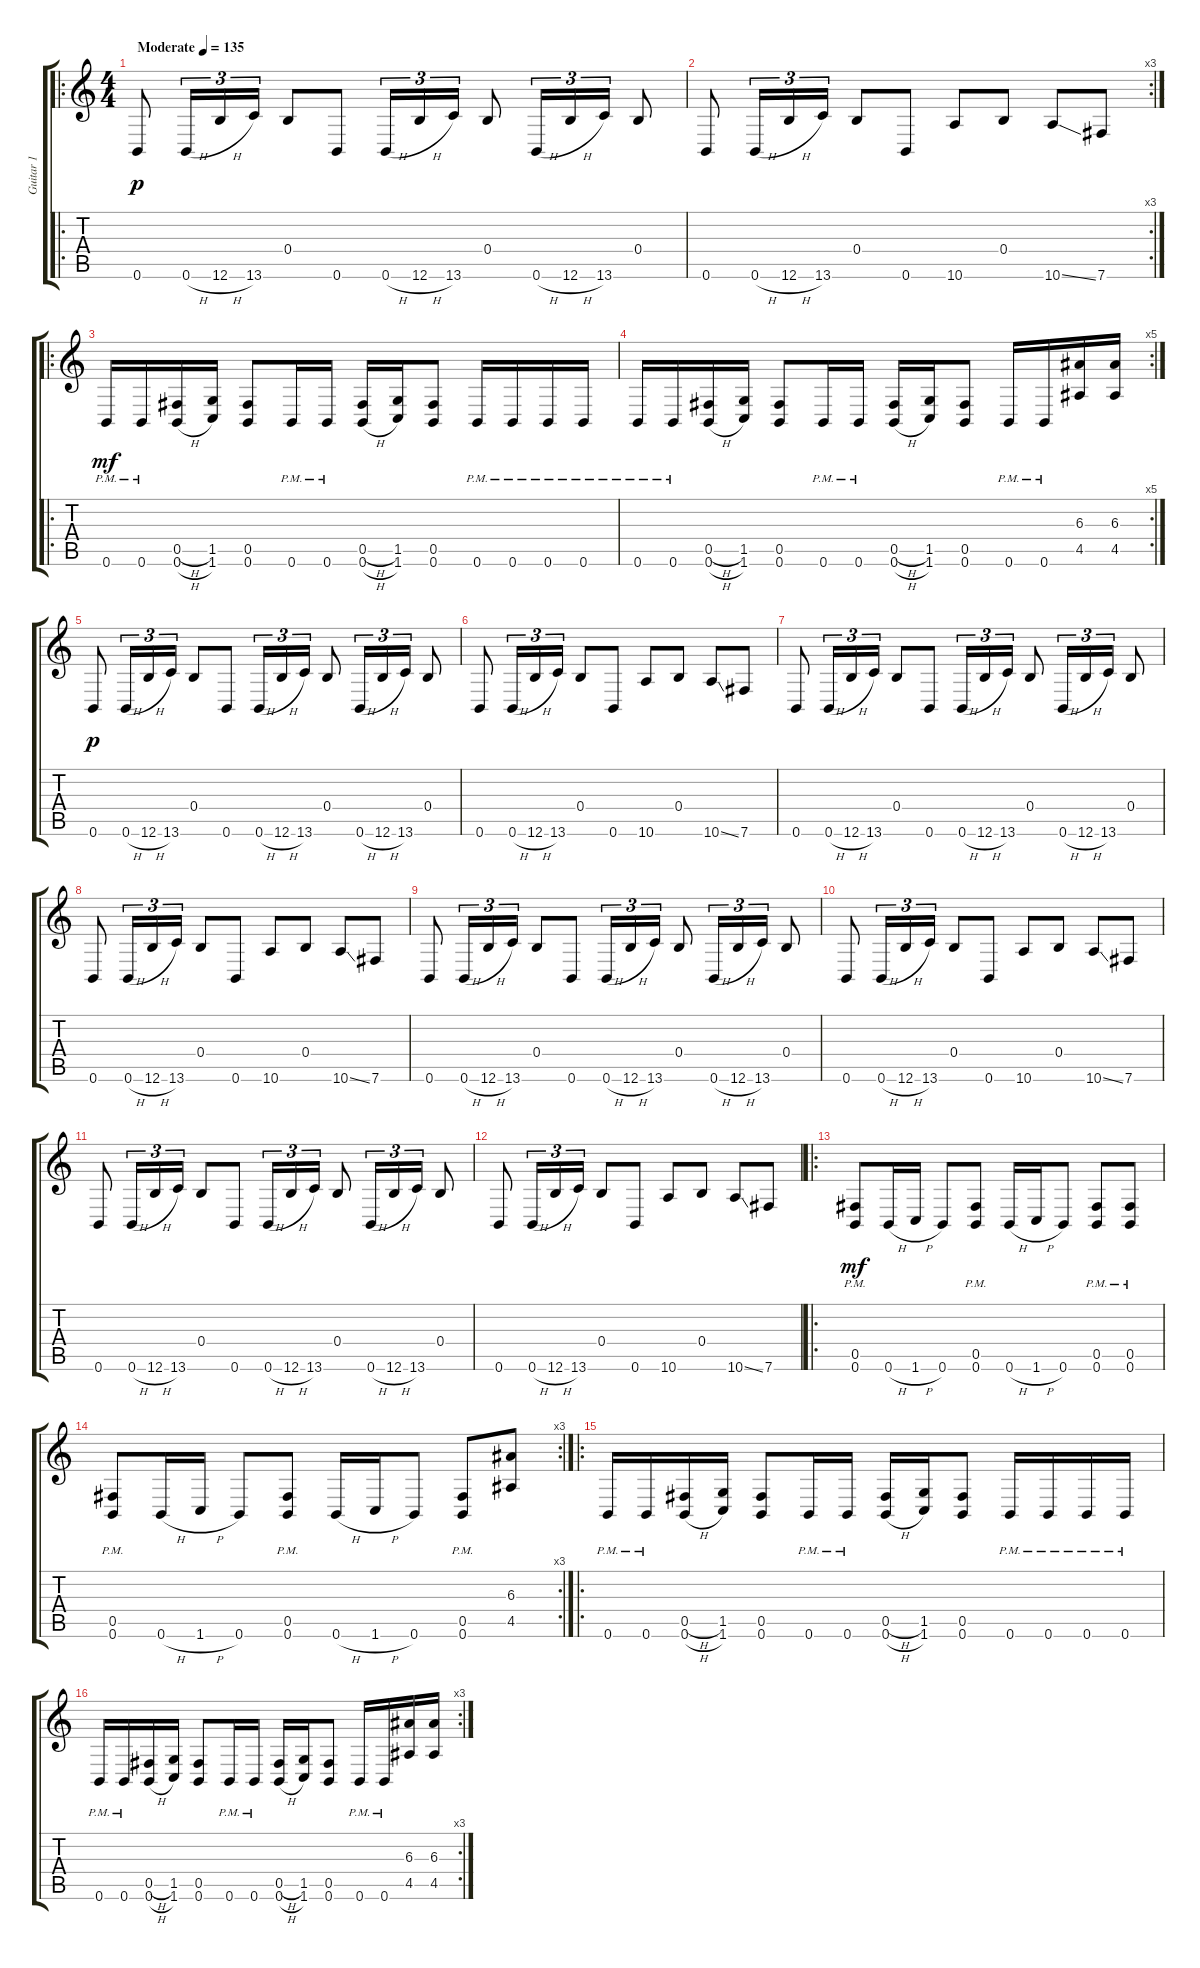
\track ("Guitar 1" "Guitar 1") {instrument distortionguitar}
\staff {score tabs}
\tuning (Db4 Ab3 E3 B2 Gb2 B1) {hide}
\ro
\ts (4 4)
\tempo (135 "Moderate")
\clef g2
\ks c
0.6.8{dy p instrument distortionguitar} 0.6{h}.16{tu (3 2)} 12.6{h}.16{tu (3 2)} 13.6.16{tu (3 2)} 0.4.8 0.6.8 0.6{h}.16{tu (3 2)} 12.6{h}.16{tu (3 2)} 13.6.16{tu (3 2)} 0.4.8 0.6{h}.16{tu (3 2)} 12.6{h}.16{tu (3 2)} 13.6.16{tu (3 2)} 0.4.8 |
\rc 3
0.6.8 0.6{h}.16{tu (3 2)} 12.6{h}.16{tu (3 2)} 13.6.16{tu (3 2)} 0.4.8 0.6.8 10.6.8 0.4.8 10.6{ss}.8 7.6.8 |
\ro
0.6{pm}.16{dy mf} 0.6{pm}.16 (0.5{h} 0.6{h}).16 (1.5 1.6).16 (0.5 0.6).8 0.6{pm}.16 0.6{pm}.16 (0.5{h} 0.6{h}).16 (1.5 1.6).16 (0.5 0.6).8 0.6{pm}.16 0.6{pm}.16 0.6{pm}.16 0.6{pm}.16 |
\rc 5
0.6{pm}.16 0.6{pm}.16 (0.5{h} 0.6{h}).16 (1.5 1.6).16 (0.5 0.6).8 0.6{pm}.16 0.6{pm}.16 (0.5{h} 0.6{h}).16 (1.5 1.6).16 (0.5 0.6).8 0.6{pm}.16 0.6{pm}.16 (6.3 4.5).16 (6.3 4.5).16 |
0.6.8{dy p} 0.6{h}.16{tu (3 2)} 12.6{h}.16{tu (3 2)} 13.6.16{tu (3 2)} 0.4.8 0.6.8 0.6{h}.16{tu (3 2)} 12.6{h}.16{tu (3 2)} 13.6.16{tu (3 2)} 0.4.8 0.6{h}.16{tu (3 2)} 12.6{h}.16{tu (3 2)} 13.6.16{tu (3 2)} 0.4.8 |
0.6.8 0.6{h}.16{tu (3 2)} 12.6{h}.16{tu (3 2)} 13.6.16{tu (3 2)} 0.4.8 0.6.8 10.6.8 0.4.8 10.6{ss}.8 7.6.8 |
0.6.8 0.6{h}.16{tu (3 2)} 12.6{h}.16{tu (3 2)} 13.6.16{tu (3 2)} 0.4.8 0.6.8 0.6{h}.16{tu (3 2)} 12.6{h}.16{tu (3 2)} 13.6.16{tu (3 2)} 0.4.8 0.6{h}.16{tu (3 2)} 12.6{h}.16{tu (3 2)} 13.6.16{tu (3 2)} 0.4.8 |
0.6.8 0.6{h}.16{tu (3 2)} 12.6{h}.16{tu (3 2)} 13.6.16{tu (3 2)} 0.4.8 0.6.8 10.6.8 0.4.8 10.6{ss}.8 7.6.8 |
0.6.8 0.6{h}.16{tu (3 2)} 12.6{h}.16{tu (3 2)} 13.6.16{tu (3 2)} 0.4.8 0.6.8 0.6{h}.16{tu (3 2)} 12.6{h}.16{tu (3 2)} 13.6.16{tu (3 2)} 0.4.8 0.6{h}.16{tu (3 2)} 12.6{h}.16{tu (3 2)} 13.6.16{tu (3 2)} 0.4.8 |
0.6.8 0.6{h}.16{tu (3 2)} 12.6{h}.16{tu (3 2)} 13.6.16{tu (3 2)} 0.4.8 0.6.8 10.6.8 0.4.8 10.6{ss}.8 7.6.8 |
0.6.8 0.6{h}.16{tu (3 2)} 12.6{h}.16{tu (3 2)} 13.6.16{tu (3 2)} 0.4.8 0.6.8 0.6{h}.16{tu (3 2)} 12.6{h}.16{tu (3 2)} 13.6.16{tu (3 2)} 0.4.8 0.6{h}.16{tu (3 2)} 12.6{h}.16{tu (3 2)} 13.6.16{tu (3 2)} 0.4.8 |
0.6.8 0.6{h}.16{tu (3 2)} 12.6{h}.16{tu (3 2)} 13.6.16{tu (3 2)} 0.4.8 0.6.8 10.6.8 0.4.8 10.6{ss}.8 7.6.8 |
\ro
(0.5{pm} 0.6{pm}).8{dy mf} 0.6{h}.16 1.6{h}.16 0.6.8 (0.5{pm} 0.6{pm}).8 0.6{h}.16 1.6{h}.16 0.6.8 (0.5{pm} 0.6{pm}).8 (0.5{pm} 0.6{pm}).8 |
\rc 3
(0.5{pm} 0.6{pm}).8 0.6{h}.16 1.6{h}.16 0.6.8 (0.5{pm} 0.6{pm}).8 0.6{h}.16 1.6{h}.16 0.6.8 (0.5{pm} 0.6{pm}).8 (6.3 4.5).8 |
\ro
0.6{pm}.16 0.6{pm}.16 (0.5{h} 0.6{h}).16 (1.5 1.6).16 (0.5 0.6).8 0.6{pm}.16 0.6{pm}.16 (0.5{h} 0.6{h}).16 (1.5 1.6).16 (0.5 0.6).8 0.6{pm}.16 0.6{pm}.16 0.6{pm}.16 0.6{pm}.16 |
\rc 3
0.6{pm}.16 0.6{pm}.16 (0.5{h} 0.6{h}).16 (1.5 1.6).16 (0.5 0.6).8 0.6{pm}.16 0.6{pm}.16 (0.5{h} 0.6{h}).16 (1.5 1.6).16 (0.5 0.6).8 0.6{pm}.16 0.6{pm}.16 (6.3 4.5).16 (6.3 4.5).16
